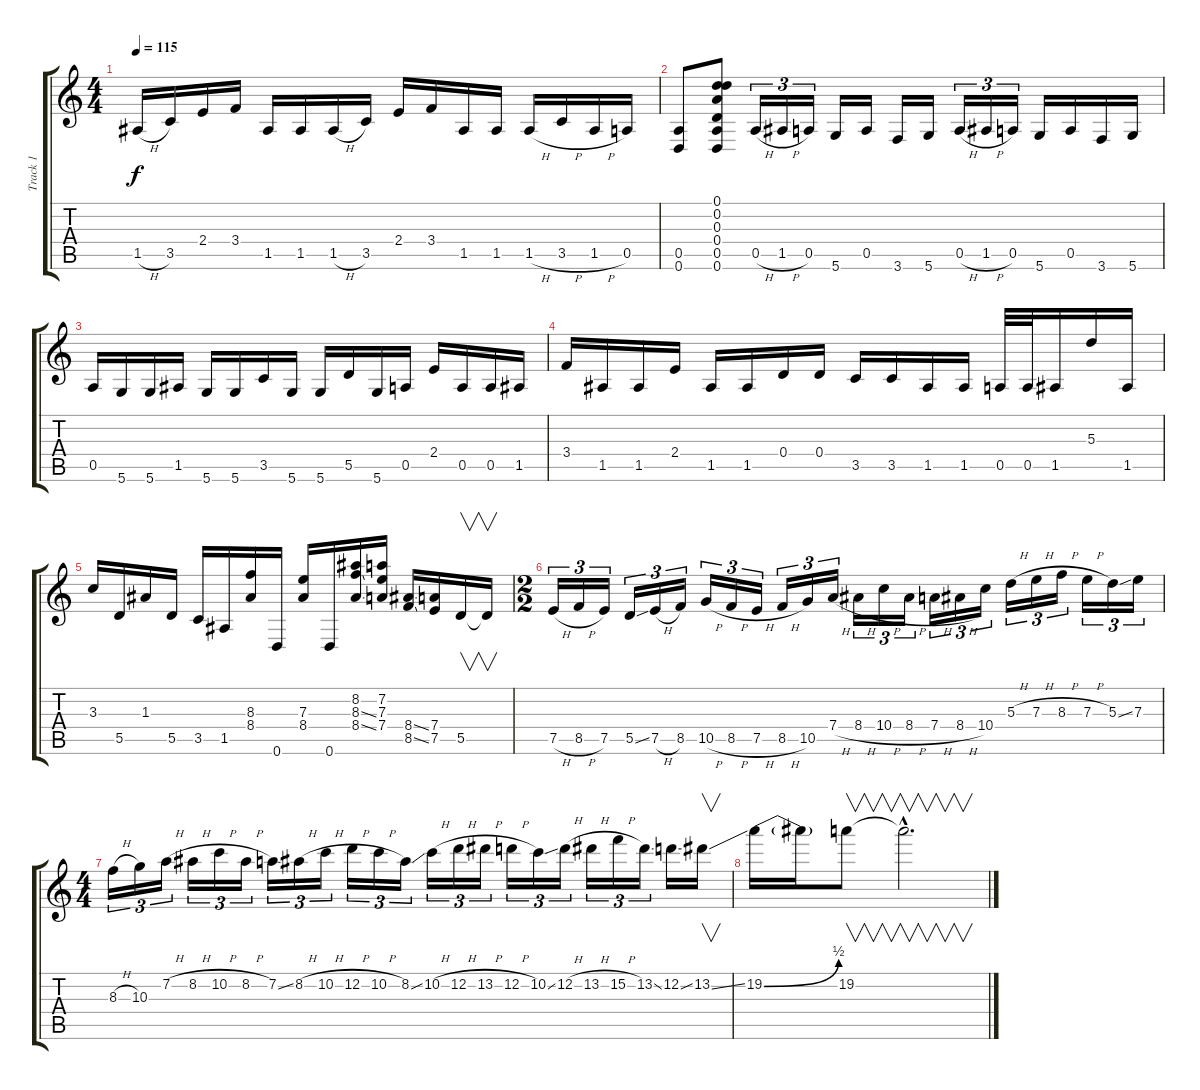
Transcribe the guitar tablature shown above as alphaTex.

\track ("Track 1" "Track 1") {instrument overdrivenguitar}
\staff {score tabs}
\tuning (D4 D4 A3 D3 A2 D2) {hide}
\ts (4 4)
\tempo 115
\clef g2
\ks c
1.5{h}.16{dy f} 3.5.16 2.4.16 3.4.16 1.5.16 1.5.16 1.5{h}.16 3.5.16 2.4.16 3.4.16 1.5.16 1.5.16 1.5{h}.16 3.5{h}.16 1.5{h}.16 0.5.16 |
(0.5 0.6).8 (0.1 0.2 0.3 0.4 0.5 0.6).8 0.5{h}.16{tu (3 2)} 1.5{h}.16{tu (3 2)} 0.5.16{tu (3 2)} 5.6.16 0.5.16 3.6.16 5.6.16 0.5{h}.16{tu (3 2)} 1.5{h}.16{tu (3 2)} 0.5.16{tu (3 2)} 5.6.16 0.5.16 3.6.16 5.6.16 |
0.5.16 5.6.16 5.6.16 1.5.16 5.6.16 5.6.16 3.5.16 5.6.16 5.6.16 5.5.16 5.6.16 0.5.16 2.4.16 0.5.16 0.5.16 1.5.16 |
3.4.16 1.5.16 1.5.16 2.4.16 1.5.16 1.5.16 0.4.16 0.4.16 3.5.16 3.5.16 1.5.16 1.5.16 0.5.32 0.5.32 1.5.16 5.3.16 1.5.16 |
3.3.16 5.5.16 1.3.16 5.5.16 3.5.16 1.5.16 (8.3 8.4).16 0.6.16 (7.3 8.4).16 0.6.16 (8.2 8.3{ss} 8.4{ss}).16 (7.2 7.3 7.4).16 (8.4{ss} 8.5{ss}).16 (7.4 7.5).16 5.5.16{v} 5.5{t}.16{v} |
\ts (2 2)
7.5{h}.16{tu (3 2)} 8.5{h}.16{tu (3 2)} 7.5.16{tu (3 2)} 5.5{ss}.16{tu (3 2)} 7.5{h}.16{tu (3 2)} 8.5.16{tu (3 2)} 10.5{h}.16{tu (3 2)} 8.5{h}.16{tu (3 2)} 7.5{h}.16{tu (3 2)} 8.5{h}.16{tu (3 2)} 10.5.16{tu (3 2)} 7.4{h}.16{tu (3 2)} 8.4{h}.16{tu (3 2)} 10.4{h}.16{tu (3 2)} 8.4{h}.16{tu (3 2)} 7.4{h}.16{tu (3 2)} 8.4{h}.16{tu (3 2)} 10.4.16{tu (3 2)} 5.3{h}.16{tu (3 2)} 7.3{h}.16{tu (3 2)} 8.3{h}.16{tu (3 2)} 7.3{h}.16{tu (3 2)} 5.3{ss}.16{tu (3 2)} 7.3.16{tu (3 2)} |
\ts (4 4)
8.3{h}.16{tu (3 2)} 10.3.16{tu (3 2)} 7.2{h}.16{tu (3 2)} 8.2{h}.16{tu (3 2)} 10.2{h}.16{tu (3 2)} 8.2{h}.16{tu (3 2)} 7.2{ss}.16{tu (3 2)} 8.2{h}.16{tu (3 2)} 10.2{h}.16{tu (3 2)} 12.2{h}.16{tu (3 2)} 10.2{h}.16{tu (3 2)} 8.2{ss}.16{tu (3 2)} 10.2{h}.16{tu (3 2)} 12.2{h}.16{tu (3 2)} 13.2{h}.16{tu (3 2)} 12.2{h}.16{tu (3 2)} 10.2{ss}.16{tu (3 2)} 12.2{h}.16{tu (3 2)} 13.2{h}.16{tu (3 2)} 15.2{h}.16{tu (3 2)} 13.2{ss}.16{tu (3 2)} 12.2{ss}.16 13.2{ss}.16{v} |
19.2{be (bend 0 0 60 2)}.16 19.2{t}.16 19.2.8{v} 19.2{hac t}.2{v d}
